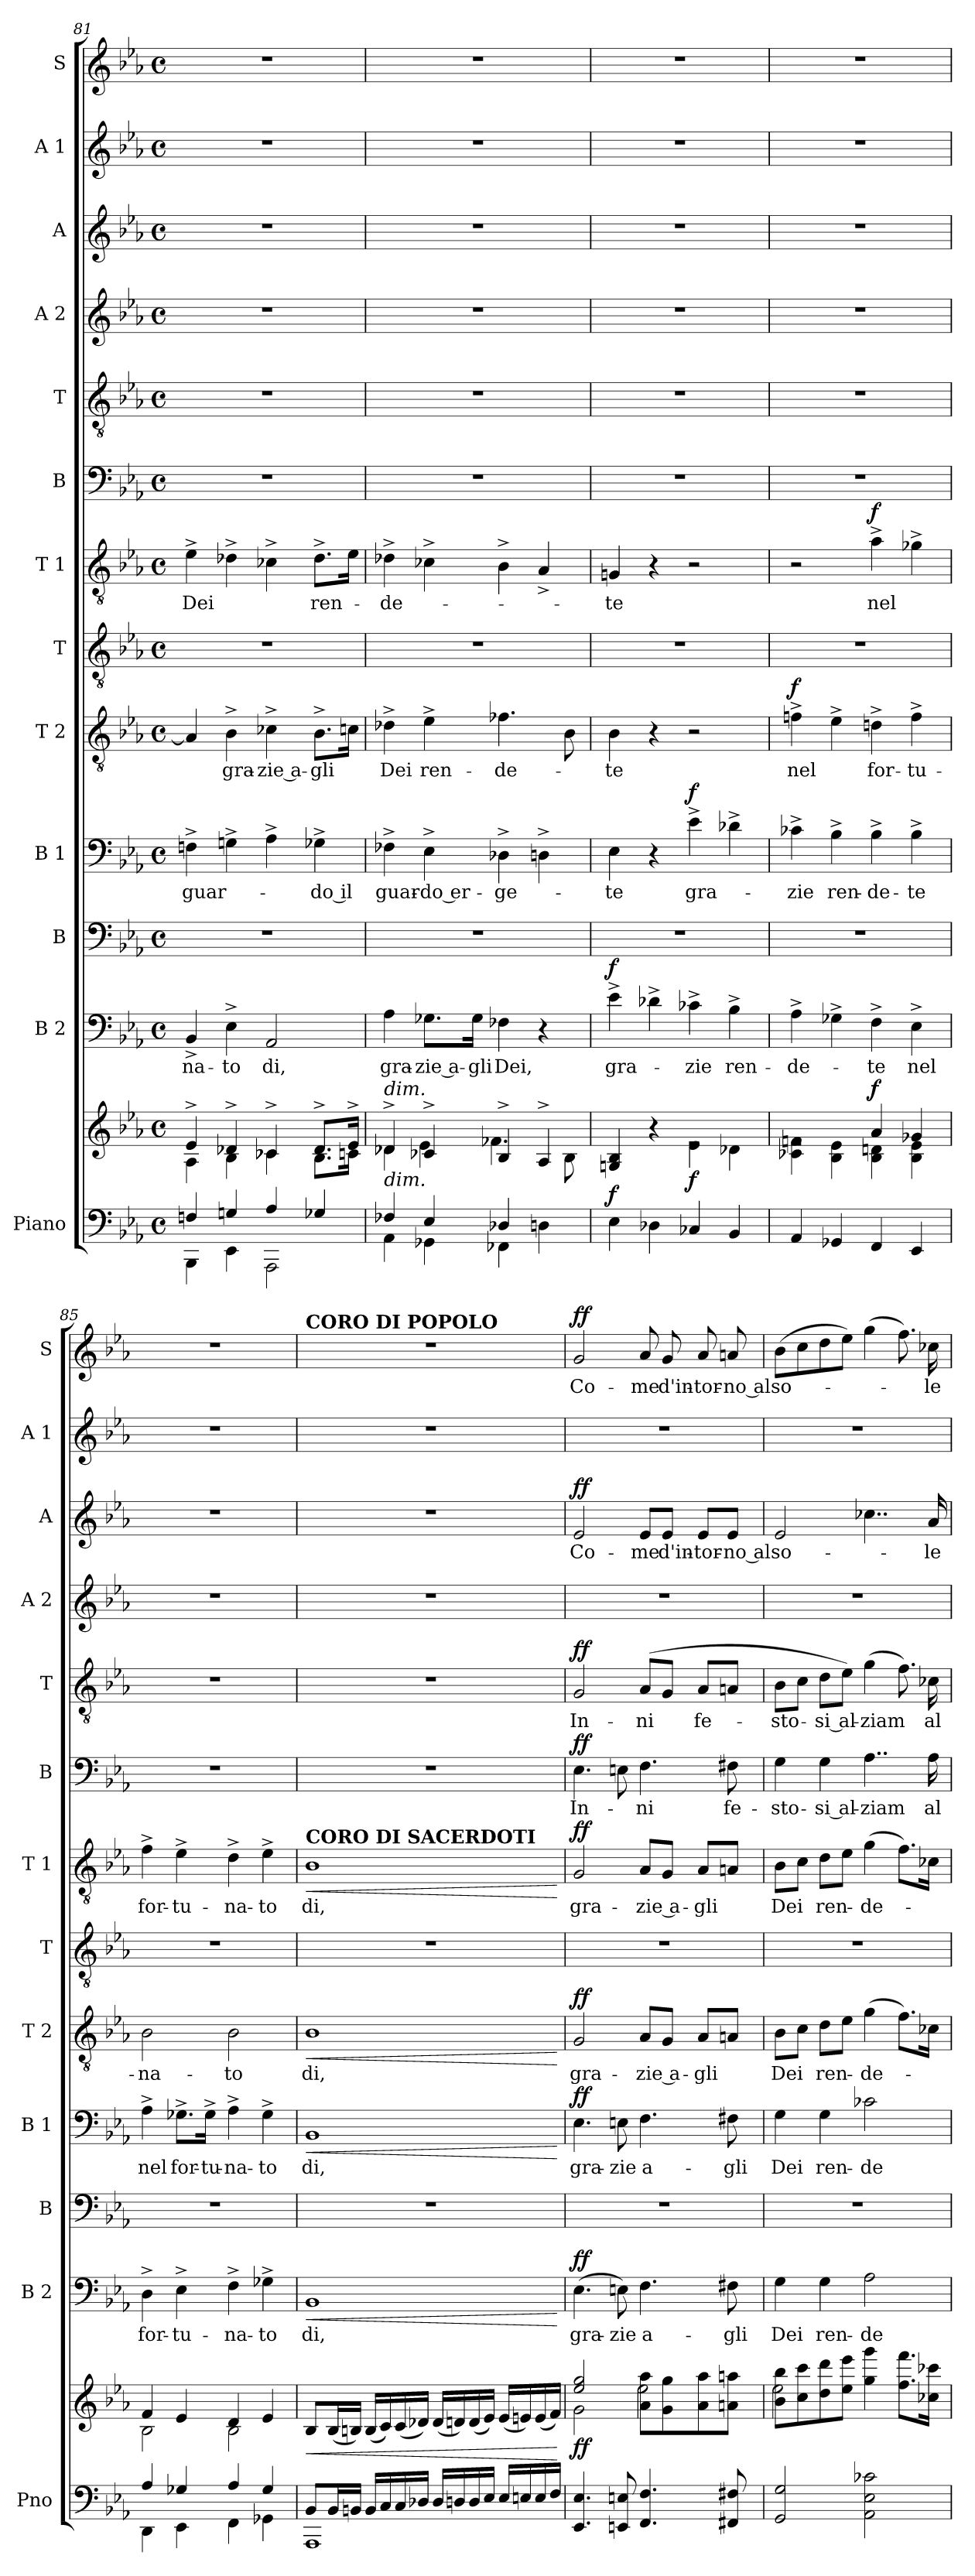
**kern	**kern	**dynam	**kern	**text	**dynam	**kern	**kern	**text	**dynam	**kern	**text	**dynam	**kern	**kern	**text	**dynam	**kern	**text	**dynam	**kern	**text	**dynam	**kern	**kern	**text	**dynam	**kern	**kern	**text	**dynam
*part13	*part13	*part13	*part12	*part12	*part12	*part11	*part10	*part10	*part10	*part9	*part9	*part9	*part8	*part7	*part7	*part7	*part6	*part6	*part6	*part5	*part5	*part5	*part4	*part3	*part3	*part3	*part2	*part1	*part1	*part1
*staff14	*staff13	*staff13/14	*staff12	*staff12	*staff12	*staff11	*staff10	*staff10	*staff10	*staff9	*staff9	*staff9	*staff8	*staff7	*staff7	*staff7	*staff6	*staff6	*staff6	*staff5	*staff5	*staff5	*staff4	*staff3	*staff3	*staff3	*staff2	*staff1	*staff1	*staff1
*I"Piano	*	*	*I"B 2	*	*	*I"B	*I"B 1	*	*	*I"T 2	*	*	*I"T	*I"T 1	*	*	*I"B	*	*	*I"T	*	*	*I"A 2	*I"A	*	*	*I"A 1	*I"S	*	*
*I'Pno	*	*	*I'B 2	*	*	*I'B	*I'B 1	*	*	*I'T 2	*	*	*I'T	*I'T 1	*	*	*I'B	*	*	*I'T	*	*	*I'A 2	*I'A	*	*	*I'A 1	*I'S	*	*
!!LO:PB:g=z
*clefF4	*clefG2	*	*clefF4	*	*	*clefF4	*clefF4	*	*	*clefGv2	*	*	*clefGv2	*clefGv2	*	*	*clefF4	*	*	*clefGv2	*	*	*clefG2	*clefG2	*	*	*clefG2	*clefG2	*	*
*k[b-e-a-]	*k[b-e-a-]	*	*k[b-e-a-]	*	*	*k[b-e-a-]	*k[b-e-a-]	*	*	*k[b-e-a-]	*	*	*k[b-e-a-]	*k[b-e-a-]	*	*	*k[b-e-a-]	*	*	*k[b-e-a-]	*	*	*k[b-e-a-]	*k[b-e-a-]	*	*	*k[b-e-a-]	*k[b-e-a-]	*	*
*M4/4	*M4/4	*	*M4/4	*	*	*M4/4	*M4/4	*	*	*M4/4	*	*	*M4/4	*M4/4	*	*	*M4/4	*	*	*M4/4	*	*	*M4/4	*M4/4	*	*	*M4/4	*M4/4	*	*
*met(c)	*met(c)	*	*met(c)	*	*	*met(c)	*met(c)	*	*	*met(c)	*	*	*met(c)	*met(c)	*	*	*met(c)	*	*	*met(c)	*	*	*met(c)	*met(c)	*	*	*met(c)	*met(c)	*	*
=81	=81	=81	=81	=81	=81	=81	=81	=81	=81	=81	=81	=81	=81	=81	=81	=81	=81	=81	=81	=81	=81	=81	=81	=81	=81	=81	=81	=81	=81	=81
*^	*^	*	*	*	*	*	*	*	*	*	*	*	*	*	*	*	*	*	*	*	*	*	*	*	*	*	*	*	*	*
!	!	!	!	!	!	!LO:LY:b	!	!	!	!LO:LY:b	!	!	!	!	!	!	!LO:LY:b	!	!	!	!	!	!	!	!	!	!	!	!	!	!	!
4Fn/	4BBB-\	4e-^/	4A-\	.	4BB-^/	-na-	.	1r	4Fn^\	guar-	.	4A-/]	.	.	1r	4e-^\	Dei	.	1r	.	.	1r	.	.	1r	1r	.	.	1r	1r	.	.
!	!	!	!	!	!	!LO:LY:b	!	!	!	!	!	!	!LO:LY:b	!	!	!	!	!	!	!	!	!	!	!	!	!	!	!	!	!	!	!
4Gn/	4EE-\	4d-X^/	4B-\	.	4E-^\	-to	.	.	4Gn^\	.	.	4B-^\	gra-	.	.	4d-X^\	.	.	.	.	.	.	.	.	.	.	.	.	.	.	.	.
!	!	!	!	!	!	!LO:LY:b	!	!	!	!	!	!	!LO:LY:b	!	!	!	!	!	!	!	!	!	!	!	!	!	!	!	!	!	!	!
4A-/	2AAA-\	4c-X^/	4c-\	.	2AA-/	di,	.	.	4A-^\	.	.	4c-X^\	-zie a-	.	.	4c-X^\	.	.	.	.	.	.	.	.	.	.	.	.	.	.	.	.
!	!	!	!	!	!	!	!	!	!	!LO:LY:b	!	!	!LO:LY:b	!	!	!	!LO:LY:b	!	!	!	!	!	!	!	!	!	!	!	!	!	!	!
4G-X/	.	8.d-^/L	8.B-\L	.	.	.	.	.	4G-X^\	-do il	.	8.B-^\L	-gli	.	.	8.d-^\L	ren-	.	.	.	.	.	.	.	.	.	.	.	.	.	.	.
.	.	16e-^/Jk	16cn\Jk	.	.	.	.	.	.	.	.	16cn\Jk	.	.	.	16e-\Jk	.	.	.	.	.	.	.	.	.	.	.	.	.	.	.	.
=82	=82	=82	=82	=82	=82	=82	=82	=82	=82	=82	=82	=82	=82	=82	=82	=82	=82	=82	=82	=82	=82	=82	=82	=82	=82	=82	=82	=82	=82	=82	=82	=82
!	!	!LO:TX:a:i:t=dim.	!	!	!	!	!	!	!	!	!	!	!	!	!	!	!	!	!	!	!	!	!	!	!	!	!	!	!	!	!	!
!LO:TX:a:i:t=dim.	!	!	!	!	!	!	!	!	!	!	!	!	!	!	!	!	!	!	!	!	!	!	!	!	!	!	!	!	!	!	!	!
!	!	!	!	!	!	!LO:LY:b	!	!	!	!LO:LY:b	!	!	!LO:LY:b	!	!	!	!LO:LY:b	!	!	!	!	!	!	!	!	!	!	!	!	!	!	!
4F-X/	4AA-\	4d-X^/	4d-\	.	4A-\	gra-	.	1r	4F-X^\	guar-	.	4d-X^\	Dei	.	1r	4d-X^\	-de-	.	1r	.	.	1r	.	.	1r	1r	.	.	1r	1r	.	.
!	!	!	!	!	!	!LO:LY:b	!	!	!	!LO:LY:b	!	!	!LO:LY:b	!	!	!	!	!	!	!	!	!	!	!	!	!	!	!	!	!	!	!
4E-/	4GG-X\	4c-X^/	4e-\	.	8.G-X\L	-zie a-	.	.	4E-^\	-do er-	.	4e-^\	ren-	.	.	4c-X^\	.	.	.	.	.	.	.	.	.	.	.	.	.	.	.	.
!	!	!	!	!	!	!LO:LY:b	!	!	!	!	!	!	!	!	!	!	!	!	!	!	!	!	!	!	!	!	!	!	!	!	!	!
.	.	.	.	.	16G-\Jk	-gli	.	.	.	.	.	.	.	.	.	.	.	.	.	.	.	.	.	.	.	.	.	.	.	.	.	.
!	!	!	!	!	!	!LO:LY:b	!	!	!	!LO:LY:b	!	!	!LO:LY:b	!	!	!	!	!	!	!	!	!	!	!	!	!	!	!	!	!	!	!
4D-X/	4FF-X\	4B-^/	4.f-X\	.	4F-X\	Dei,	.	.	4D-X^\	-ge-	.	4.f-X\	-de-	.	.	4B-^\	.	.	.	.	.	.	.	.	.	.	.	.	.	.	.	.
4Dn\	4ryy	4A-^/	.	.	4r	.	.	.	4Dn^\	.	.	.	.	.	.	4A-^/	.	.	.	.	.	.	.	.	.	.	.	.	.	.	.	.
.	.	.	8B-\	.	.	.	.	.	.	.	.	8B-\	.	.	.	.	.	.	.	.	.	.	.	.	.	.	.	.	.	.	.	.
*v	*v	*	*	*	*	*	*	*	*	*	*	*	*	*	*	*	*	*	*	*	*	*	*	*	*	*	*	*	*	*	*	*
=83	=83	=83	=83	=83	=83	=83	=83	=83	=83	=83	=83	=83	=83	=83	=83	=83	=83	=83	=83	=83	=83	=83	=83	=83	=83	=83	=83	=83	=83	=83	=83
!	!	!	!LO:DY:a=2	!	!LO:LY:b	!LO:DY:a	!	!	!LO:LY:b	!	!	!LO:LY:b	!	!	!	!LO:LY:b	!	!	!	!	!	!	!	!	!	!	!	!	!	!	!
4E-\	4Gn/ 4B-/	2ryy	f	4e-^\	gra-	f	1r	4E-\	-te	.	4B-\	-te	.	1r	4Gn/	-te	.	1r	.	.	1r	.	.	1r	1r	.	.	1r	1r	.	.
4D-X\	4r	.	.	4d-X^\	.	.	.	4r	.	.	4r	.	.	.	4r	.	.	.	.	.	.	.	.	.	.	.	.	.	.	.	.
!	!	!	!LO:DY:b	!	!LO:LY:b	!	!	!	!LO:LY:b	!LO:DY:a	!	!	!	!	!	!	!	!	!	!	!	!	!	!	!	!	!	!	!	!	!
4C-X/	2re	4e-\	f	4c-X^\	-zie	.	.	4e-^\	gra-	f	2r	.	.	.	2r	.	.	.	.	.	.	.	.	.	.	.	.	.	.	.	.
!	!	!	!	!	!LO:LY:b	!	!	!	!	!	!	!	!	!	!	!	!	!	!	!	!	!	!	!	!	!	!	!	!	!	!
4BB-/	.	4d-X\	.	4B-^\	ren-	.	.	4d-X^\	.	.	.	.	.	.	.	.	.	.	.	.	.	.	.	.	.	.	.	.	.	.	.
=84	=84	=84	=84	=84	=84	=84	=84	=84	=84	=84	=84	=84	=84	=84	=84	=84	=84	=84	=84	=84	=84	=84	=84	=84	=84	=84	=84	=84	=84	=84	=84
!	!	!	!	!	!LO:LY:b	!	!	!	!LO:LY:b	!	!	!LO:LY:b	!LO:DY:a	!	!	!	!	!	!	!	!	!	!	!	!	!	!	!	!	!	!
4AA-/	2re	4c-X\ 4fn\	.	4A-^\	-de-	.	1r	4c-X^\	-zie	.	4fn^\	nel	f	1r	2r	.	.	1r	.	.	1r	.	.	1r	1r	.	.	1r	1r	.	.
!	!	!	!	!	!	!	!	!	!LO:LY:b	!	!	!	!	!	!	!	!	!	!	!	!	!	!	!	!	!	!	!	!	!	!
4GG-X/	.	4B-\ 4e-\	.	4G-X^\	.	.	.	4B-^\	ren-	.	4e-^\	.	.	.	.	.	.	.	.	.	.	.	.	.	.	.	.	.	.	.	.
!	!	!	!LO:DY:a	!	!LO:LY:b	!	!	!	!LO:LY:b	!	!	!LO:LY:b	!	!	!	!LO:LY:b	!LO:DY:a	!	!	!	!	!	!	!	!	!	!	!	!	!	!
4FF/	4a-/	4B-\ 4dn\	f	4F^\	-te	.	.	4B-^\	-de-	.	4dn^\	for-	.	.	4a-^\	nel	f	.	.	.	.	.	.	.	.	.	.	.	.	.	.
!	!	!	!	!	!LO:LY:b	!	!	!	!LO:LY:b	!	!	!LO:LY:b	!	!	!	!	!	!	!	!	!	!	!	!	!	!	!	!	!	!	!
4EE-/	4g-X/	4B-\ 4e-\	.	4E-^\	nel	.	.	4B-^\	-te	.	4f^\	-tu-	.	.	4g-X^\	.	.	.	.	.	.	.	.	.	.	.	.	.	.	.	.
=85	=85	=85	=85	=85	=85	=85	=85	=85	=85	=85	=85	=85	=85	=85	=85	=85	=85	=85	=85	=85	=85	=85	=85	=85	=85	=85	=85	=85	=85	=85	=85
*^	*	*	*	*	*	*	*	*	*	*	*	*	*	*	*	*	*	*	*	*	*	*	*	*	*	*	*	*	*	*	*
!	!	!	!	!	!	!LO:LY:b	!	!	!	!LO:LY:b	!	!	!LO:LY:b	!	!	!	!LO:LY:b	!	!	!	!	!	!	!	!	!	!	!	!	!	!	!
4A-/	4DD\	4f/	2B-\	.	4D^\	for-	.	1r	4A-^\	nel	.	2B-\	-na-	.	1r	4f^\	for-	.	1r	.	.	1r	.	.	1r	1r	.	.	1r	1r	.	.
!	!	!	!	!	!	!LO:LY:b	!	!	!	!LO:LY:b	!	!	!	!	!	!	!LO:LY:b	!	!	!	!	!	!	!	!	!	!	!	!	!	!	!
4G-X/	4EE-\	4e-/	.	.	4E-^\	-tu-	.	.	8.G-X^\L	for-	.	.	.	.	.	4e-^\	-tu-	.	.	.	.	.	.	.	.	.	.	.	.	.	.	.
!	!	!	!	!	!	!	!	!	!	!LO:LY:b	!	!	!	!	!	!	!	!	!	!	!	!	!	!	!	!	!	!	!	!	!	!
.	.	.	.	.	.	.	.	.	16G-^\Jk	-tu-	.	.	.	.	.	.	.	.	.	.	.	.	.	.	.	.	.	.	.	.	.	.
!	!	!	!	!	!	!LO:LY:b	!	!	!	!LO:LY:b	!	!	!LO:LY:b	!	!	!	!LO:LY:b	!	!	!	!	!	!	!	!	!	!	!	!	!	!	!
4A-/	4FF\	4d/	2B-\	.	4F^\	-na-	.	.	4A-^\	-na-	.	2B-\	-to	.	.	4d^\	-na-	.	.	.	.	.	.	.	.	.	.	.	.	.	.	.
!	!	!	!	!	!	!LO:LY:b	!	!	!	!LO:LY:b	!	!	!	!	!	!	!LO:LY:b	!	!	!	!	!	!	!	!	!	!	!	!	!	!	!
4G-/	4GG-X\	4e-/	.	.	4G-X^\	-to	.	.	4G-^\	-to	.	.	.	.	.	4e-^\	-to	.	.	.	.	.	.	.	.	.	.	.	.	.	.	.
*	*	*v	*v	*	*	*	*	*	*	*	*	*	*	*	*	*	*	*	*	*	*	*	*	*	*	*	*	*	*	*	*	*
!!LO:PB:g=z
=86	=86	=86	=86	=86	=86	=86	=86	=86	=86	=86	=86	=86	=86	=86	=86	=86	=86	=86	=86	=86	=86	=86	=86	=86	=86	=86	=86	=86	=86	=86	=86
!	!	!	!	!	!	!	!	!	!	!	!	!	!	!	!	!	!	!	!	!	!	!	!	!	!	!	!	!	!LO:TX:a:B:t=CORO DI POPOLO	!	!
!	!	!	!	!	!	!	!	!	!	!	!	!	!	!	!LO:TX:a:B:t=CORO DI SACERDOTI	!	!	!	!	!	!	!	!	!	!	!	!	!	!	!	!
!	!	!	!LO:HP:b	!	!LO:LY:b	!LO:HP:b	!	!	!LO:LY:b	!LO:HP:b	!	!LO:LY:b	!LO:HP:b	!	!	!LO:LY:b	!LO:HP:b	!	!	!	!	!	!	!	!	!	!	!	!	!	!
8BB-/L	1AAA-	8B-/L	<	1BB-	di,	<	1r	1BB-	di,	<	1B-	di,	<	1r	1B-	di,	<	1r	.	.	1r	.	.	1r	1r	.	.	1r	1r	.	.
16BB-/L	.	(<16B-/L	.	.	.	.	.	.	.	.	.	.	.	.	.	.	.	.	.	.	.	.	.	.	.	.	.	.	.	.	.
16BBn/JJ	.	16Bn/JJ)	.	.	.	.	.	.	.	.	.	.	.	.	.	.	.	.	.	.	.	.	.	.	.	.	.	.	.	.	.
16BB/LL	.	(<16B/LL	.	.	.	.	.	.	.	.	.	.	.	.	.	.	.	.	.	.	.	.	.	.	.	.	.	.	.	.	.
16C/	.	16c/)	.	.	.	.	.	.	.	.	.	.	.	.	.	.	.	.	.	.	.	.	.	.	.	.	.	.	.	.	.
16C/	.	(<16c/	.	.	.	.	.	.	.	.	.	.	.	.	.	.	.	.	.	.	.	.	.	.	.	.	.	.	.	.	.
16D-X/JJ	.	16d-X/JJ)	.	.	.	.	.	.	.	.	.	.	.	.	.	.	.	.	.	.	.	.	.	.	.	.	.	.	.	.	.
16D-/LL	.	(<16d-/LL	.	.	.	.	.	.	.	.	.	.	.	.	.	.	.	.	.	.	.	.	.	.	.	.	.	.	.	.	.
16Dn/	.	16dn/)	.	.	.	.	.	.	.	.	.	.	.	.	.	.	.	.	.	.	.	.	.	.	.	.	.	.	.	.	.
16D/	.	(<16d/	.	.	.	.	.	.	.	.	.	.	.	.	.	.	.	.	.	.	.	.	.	.	.	.	.	.	.	.	.
16E-/JJ	.	16e-/JJ)	.	.	.	.	.	.	.	.	.	.	.	.	.	.	.	.	.	.	.	.	.	.	.	.	.	.	.	.	.
16E-/LL	.	(<16e-/LL	.	.	.	.	.	.	.	.	.	.	.	.	.	.	.	.	.	.	.	.	.	.	.	.	.	.	.	.	.
16En/	.	16en/)	.	.	.	.	.	.	.	.	.	.	.	.	.	.	.	.	.	.	.	.	.	.	.	.	.	.	.	.	.
16E/	.	(<16e/	.	.	.	.	.	.	.	.	.	.	.	.	.	.	.	.	.	.	.	.	.	.	.	.	.	.	.	.	.
16F/JJ	.	16f/JJ)	.	.	.	.	.	.	.	.	.	.	.	.	.	.	.	.	.	.	.	.	.	.	.	.	.	.	.	.	.
*v	*v	*	*	*	*	*	*	*	*	*	*	*	*	*	*	*	*	*	*	*	*	*	*	*	*	*	*	*	*	*	*
.	.	[	.	.	[	.	.	.	[	.	.	[	.	.	.	[	.	.	.	.	.	.	.	.	.	.	.	.	.	.
=87	=87	=87	=87	=87	=87	=87	=87	=87	=87	=87	=87	=87	=87	=87	=87	=87	=87	=87	=87	=87	=87	=87	=87	=87	=87	=87	=87	=87	=87	=87
*	*^	*	*	*	*	*	*	*	*	*	*	*	*	*	*	*	*	*	*	*	*	*	*	*	*	*	*	*	*	*
!	!	!	!LO:DY:b	!	!LO:LY:b	!LO:DY:a	!	!	!LO:LY:b	!LO:DY:a	!	!LO:LY:b	!LO:DY:a	!	!	!LO:LY:b	!LO:DY:a	!	!LO:LY:b	!LO:DY:a	!	!LO:LY:b	!LO:DY:a	!	!	!LO:LY:b	!LO:DY:a	!	!	!LO:LY:b	!LO:DY:a
4.EE-/ 4.E-/	2ee-/ 2gg/	2g\	ff	(>4.E-\	gra-	ff	1r	4.E-\	gra-	ff	2G/	gra-	ff	1r	2G/	gra-	ff	4.E-\	In-	ff	2G/	In-	ff	1r	2e-/	Co-	ff	1r	2g/	Co-	ff
!	!	!	!	!	!LO:LY:b	!	!	!	!LO:LY:b	!	!	!	!	!	!	!	!	!	!	!	!	!	!	!	!	!	!	!	!	!	!
8EEn/ 8En/	.	.	.	8En\)	-zie	.	.	8En\	-zie	.	.	.	.	.	.	.	.	8En\	.	.	.	.	.	.	.	.	.	.	.	.	.
!	!	!	!	!	!LO:LY:b	!	!	!	!LO:LY:b	!	!	!LO:LY:b	!	!	!	!LO:LY:b	!	!	!LO:LY:b	!	!	!LO:LY:b	!	!	!	!LO:LY:b	!	!	!	!LO:LY:b	!
4.FF/ 4.F/	8a-\ 8aa-\L	2ee-\	.	4.F\	a-	.	.	4.F\	a-	.	8A-/L	-zie a-	.	.	8A-/L	-zie a-	.	4.F\	-ni	.	(>8A-/L	-ni	.	.	8e-/L	-me	.	.	8a-/	-me	.
!	!	!	!	!	!	!	!	!	!	!	!	!	!	!	!	!	!	!	!	!	!	!	!	!	!	!LO:LY:b	!	!	!	!LO:LY:b	!
.	8g\ 8gg\	.	.	.	.	.	.	.	.	.	8G/J	.	.	.	8G/J	.	.	.	.	.	8G/J	.	.	.	8e-/J	d'in-	.	.	8g/	d'in-	.
!	!	!	!	!	!	!	!	!	!	!	!	!LO:LY:b	!	!	!	!LO:LY:b	!	!	!	!	!	!LO:LY:b	!	!	!	!LO:LY:b	!	!	!	!LO:LY:b	!
.	8a-\ 8aa-\	.	.	.	.	.	.	.	.	.	8A-/L	-gli	.	.	8A-/L	-gli	.	.	.	.	8A-/L	fe-	.	.	8e-/L	-tor-	.	.	8a-/	-tor-	.
!	!	!	!	!	!LO:LY:b	!	!	!	!LO:LY:b	!	!	!	!	!	!	!	!	!	!LO:LY:b	!	!	!	!	!	!	!LO:LY:b	!	!	!	!LO:LY:b	!
8FF#X/ 8F#X/	8an\ 8aan\J	.	.	8F#X\	-gli	.	.	8F#X\	-gli	.	8An/J	.	.	.	8An/J	.	.	8F#X\	fe-	.	8An/J	.	.	.	8e-/J	-no al	.	.	8an/	-no al	.
=88	=88	=88	=88	=88	=88	=88	=88	=88	=88	=88	=88	=88	=88	=88	=88	=88	=88	=88	=88	=88	=88	=88	=88	=88	=88	=88	=88	=88	=88	=88	=88
!	!	!	!	!	!LO:LY:b	!	!	!	!LO:LY:b	!	!	!LO:LY:b	!	!	!	!LO:LY:b	!	!	!LO:LY:b	!	!	!LO:LY:b	!	!	!	!LO:LY:b	!	!	!	!LO:LY:b	!
2GG/ 2G/	8b-\ 8bb-\L	2ee-\	.	4G\	Dei	.	1r	4G\	Dei	.	8B-\L	Dei	.	1r	8B-\L	Dei	.	4G\	-sto-	.	8B-\L	-sto-	.	1r	2e-/	so-	.	1r	(>8b-\L	so-	.
.	8cc\ 8ccc\	.	.	.	.	.	.	.	.	.	8c\J	.	.	.	8c\J	.	.	.	.	.	8c\J	.	.	.	.	.	.	.	8cc\	.	.
!	!	!	!	!	!LO:LY:b	!	!	!	!LO:LY:b	!	!	!LO:LY:b	!	!	!	!LO:LY:b	!	!	!LO:LY:b	!	!	!LO:LY:b	!	!	!	!	!	!	!	!	!
.	8dd\ 8ddd\	.	.	4G\	ren-	.	.	4G\	ren-	.	8d\L	ren-	.	.	8d\L	ren-	.	4G\	-si al-	.	8d\L	-si al-	.	.	.	.	.	.	8dd\	.	.
.	8ee-\ 8eee-\J	.	.	.	.	.	.	.	.	.	8e-\J	.	.	.	8e-\J	.	.	.	.	.	8e-\J)	.	.	.	.	.	.	.	8ee-\J)	.	.
!	!	!	!	!	!LO:LY:b	!	!	!	!LO:LY:b	!	!	!LO:LY:b	!	!	!	!LO:LY:b	!	!	!LO:LY:b	!	!	!LO:LY:b	!	!	!	!	!	!	!	!	!
2AA-\ 2E-\ 2c-X\	4gg\ 4ggg\	2ryy	.	2A-\	-de-	.	.	2c-X\	-de-	.	(>4g\	-de-	.	.	(>4g\	-de-	.	4..A-\	-ziam	.	(>4g\	-ziam	.	.	4..cc-X\	.	.	.	(>4gg\	.	.
.	8.ff\ 8.fff\L	.	.	.	.	.	.	.	.	.	8.f\L)	.	.	.	8.f\L)	.	.	.	.	.	8.f\)	.	.	.	.	.	.	.	8.ff\)	.	.
!	!	!	!	!	!	!	!	!	!	!	!	!	!	!	!	!	!	!	!LO:LY:b	!	!	!LO:LY:b	!	!	!	!LO:LY:b	!	!	!	!LO:LY:b	!
.	16cc-X\ 16ccc-X\Jk	.	.	.	.	.	.	.	.	.	16c-X\Jk	.	.	.	16c-X\Jk	.	.	16A-\	al	.	16c-X\	al	.	.	16a-/	-le	.	.	16cc-X\	-le	.
*	*v	*v	*	*	*	*	*	*	*	*	*	*	*	*	*	*	*	*	*	*	*	*	*	*	*	*	*	*	*	*	*
=	=	=	=	=	=	=	=	=	=	=	=	=	=	=	=	=	=	=	=	=	=	=	=	=	=	=	=	=	=	=
*-	*-	*-	*-	*-	*-	*-	*-	*-	*-	*-	*-	*-	*-	*-	*-	*-	*-	*-	*-	*-	*-	*-	*-	*-	*-	*-	*-	*-	*-	*-
